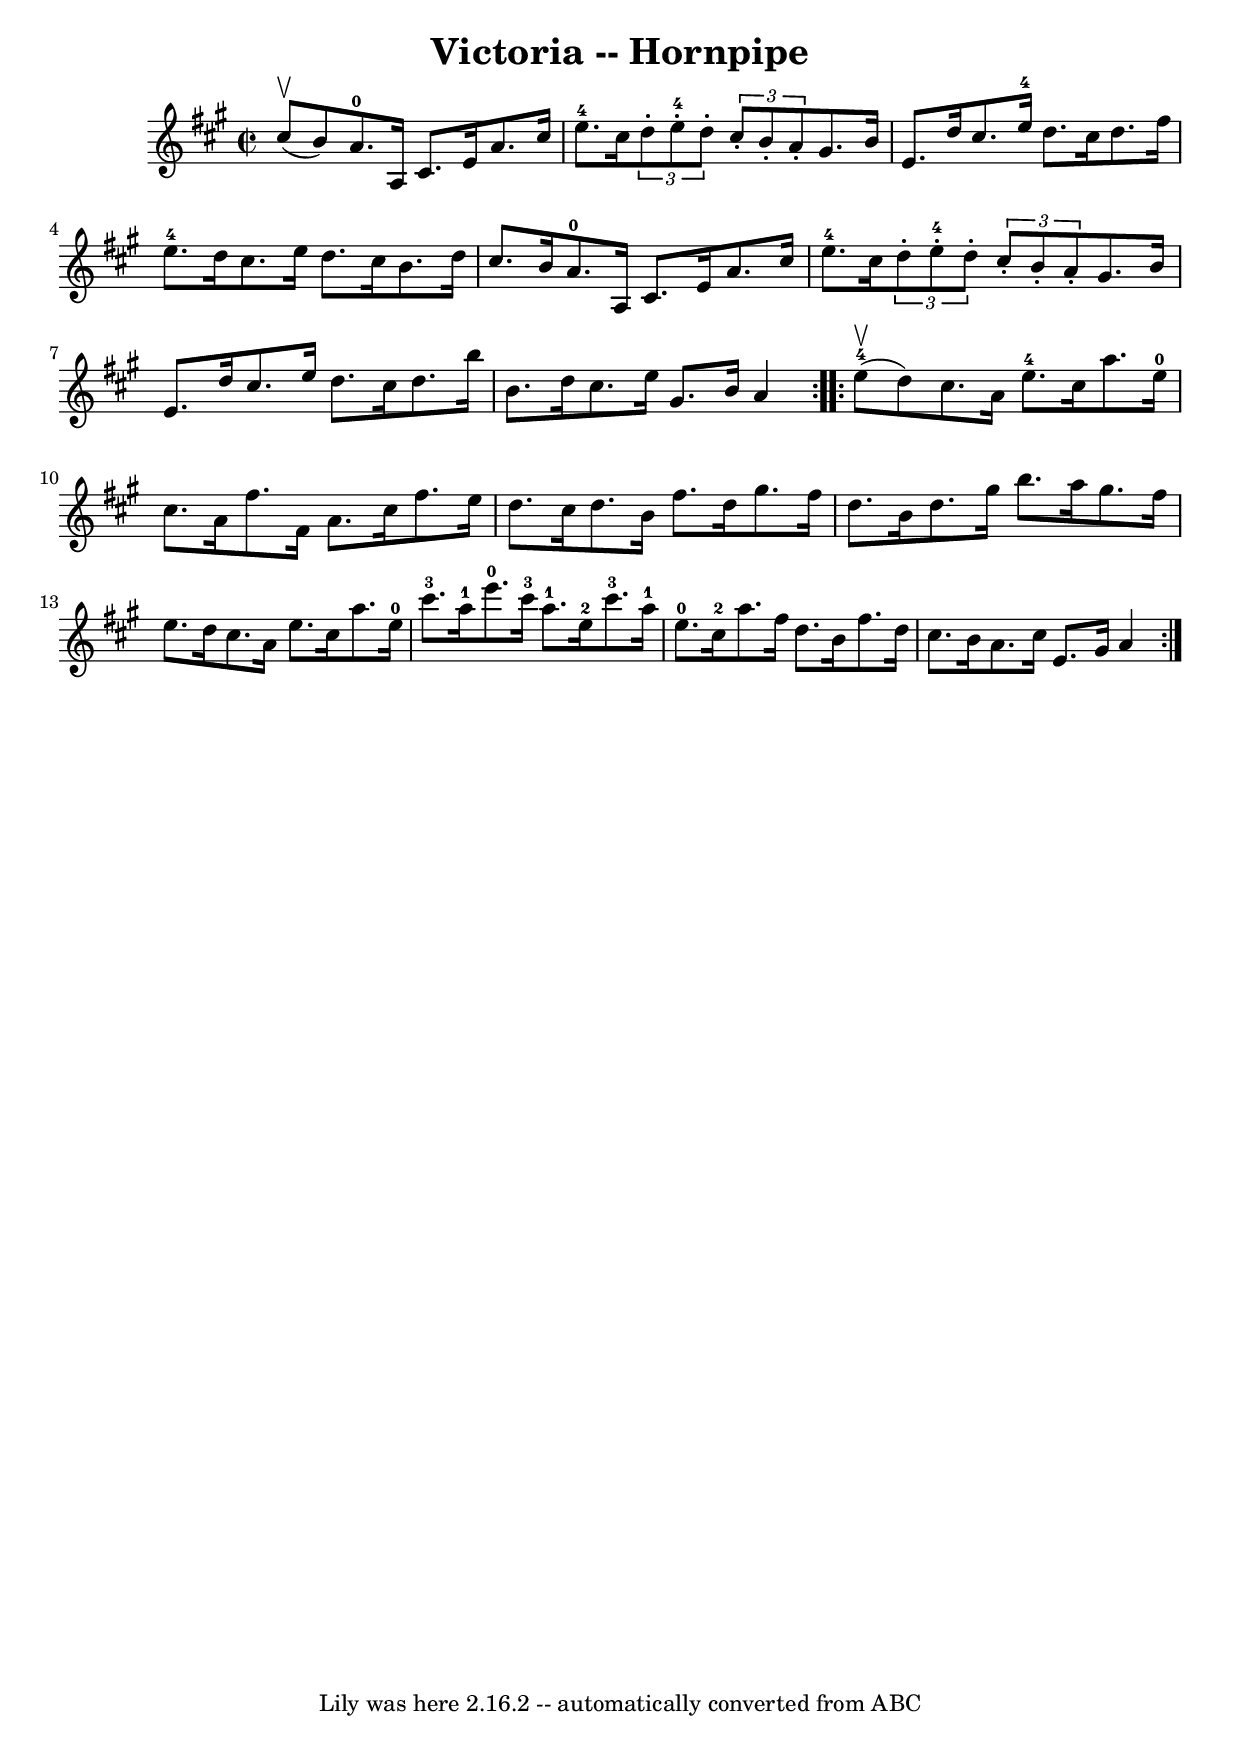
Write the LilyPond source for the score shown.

\version "2.7.40"
\include "Mammoth.ily"
\header {
	%% book = "Cole's 1000 Fiddle Tunes"
	crossRefNumber = "1"
	footnotes = ""
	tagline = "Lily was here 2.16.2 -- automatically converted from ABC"
	title = "Victoria -- Hornpipe"
}
voicedefault =  {


\repeat volta 2 {
\override Staff.TimeSignature #'style = #'C
 \time 2/2 \key a \major cis''8 (^\upbow b'8) |
 a'8.-0   
a16 cis'8. e'16 a'8. cis''16 e''8.-4 cis''16  |
 
\times 2/3 { d''8 -. e''8-4-. d''8 -. }   \times 2/3 { cis''8 -.   
b'8 -. a'8 -. } gis'8. b'16 e'8. d''16  |
 cis''8.    
e''16-4 d''8. cis''16 d''8. fis''16 e''8.-4 d''16  
|
 cis''8. e''16 d''8. cis''16 b'8. d''16 cis''8.    
b'16  |
 a'8.-0 a16 cis'8. e'16 a'8. cis''16    
e''8.-4 cis''16  |
 \times 2/3 { d''8 -. e''8-4-. d''8 -. 
}   \times 2/3 { cis''8 -. b'8 -. a'8 -. } gis'8. b'16 e'8.    
d''16  |
 cis''8. e''16 d''8. cis''16 d''8. b''16    
b'8. d''16  |
 cis''8. e''16 gis'8. b'16 a'4  }     
\repeat volta 2 { e''8-4(^\upbow d''8) |
 cis''8. a'16 
 e''8.-4 cis''16 a''8. e''16-0 cis''8. a'16  |
   
fis''8. fis'16 a'8. cis''16 fis''8. e''16 d''8. cis''16  
|
 d''8. b'16 fis''8. d''16 gis''8. fis''16 d''8.    
b'16  |
 d''8. gis''16 b''8. a''16 gis''8. fis''16    
e''8. d''16  |
 cis''8. a'16 e''8. cis''16 a''8.    
e''16-0 cis'''8.-3 a''16-1 |
 e'''8.-0 cis'''16-3  
 a''8.-1 e''16-2 cis'''8.-3 a''16-1 e''8.-0 cis''16 
-2 |
 a''8. fis''16 d''8. b'16 fis''8. d''16    
cis''8. b'16  |
 a'8. cis''16 e'8. gis'16  |
 a'4  
}   
}

\score{
    <<

	\context Staff="default"
	{
	    \voicedefault 
	}

    >>
	\layout {
	}
	\midi {}
}
